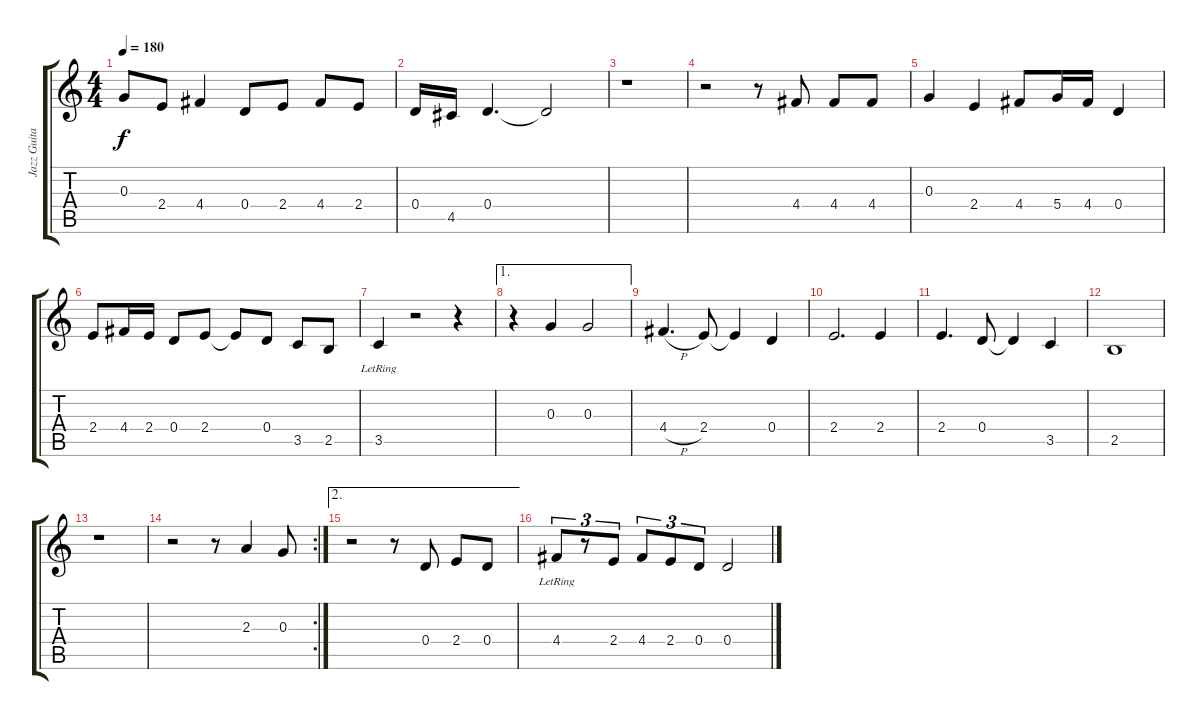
\track ("Jazz Guitar" "Jazz Guita") {instrument electricguitarjazz}
\staff {score tabs}
\tuning (E4 B3 G3 D3 A2 E2) {hide}
\ts (4 4)
\tempo 180
\clef g2
\ks c
0.3{t}.8{dy f} 2.4.8 4.4.4 0.4.8 2.4.8 4.4.8 2.4.8 |
0.4.16 4.5.16 0.4.4{d} 0.4{t}.2 |
r.1 |
r.2 r.8 4.4.8 4.4.8 4.4.8 |
0.3.4 2.4.4 4.4.8 5.4.16 4.4.16 0.4.4 |
2.4.8 4.4.16 2.4.16 0.4.8 2.4.8 2.4{t}.8 0.4.8 3.5.8 2.5.8 |
3.5{lr}.4 r.2 r.4 |
\ae 1
r.4 0.3.4 0.3.2 |
4.4{h}.4{d} 2.4.8 2.4{t}.4 0.4.4 |
2.4.2{d} 2.4.4 |
2.4.4{d} 0.4.8 0.4{t}.4 3.5.4 |
2.5.1 |
r.1 |
\rc 2
r.2 r.8 2.3.4 0.3.8 |
\ae 2
r.2 r.8 0.4.8 2.4.8 0.4.8 |
4.4{lr}.8{tu (3 2)} r.8{tu (3 2)} 2.4.8{tu (3 2)} 4.4.8{tu (3 2)} 2.4.8{tu (3 2)} 0.4.8{tu (3 2)} 0.4.2
